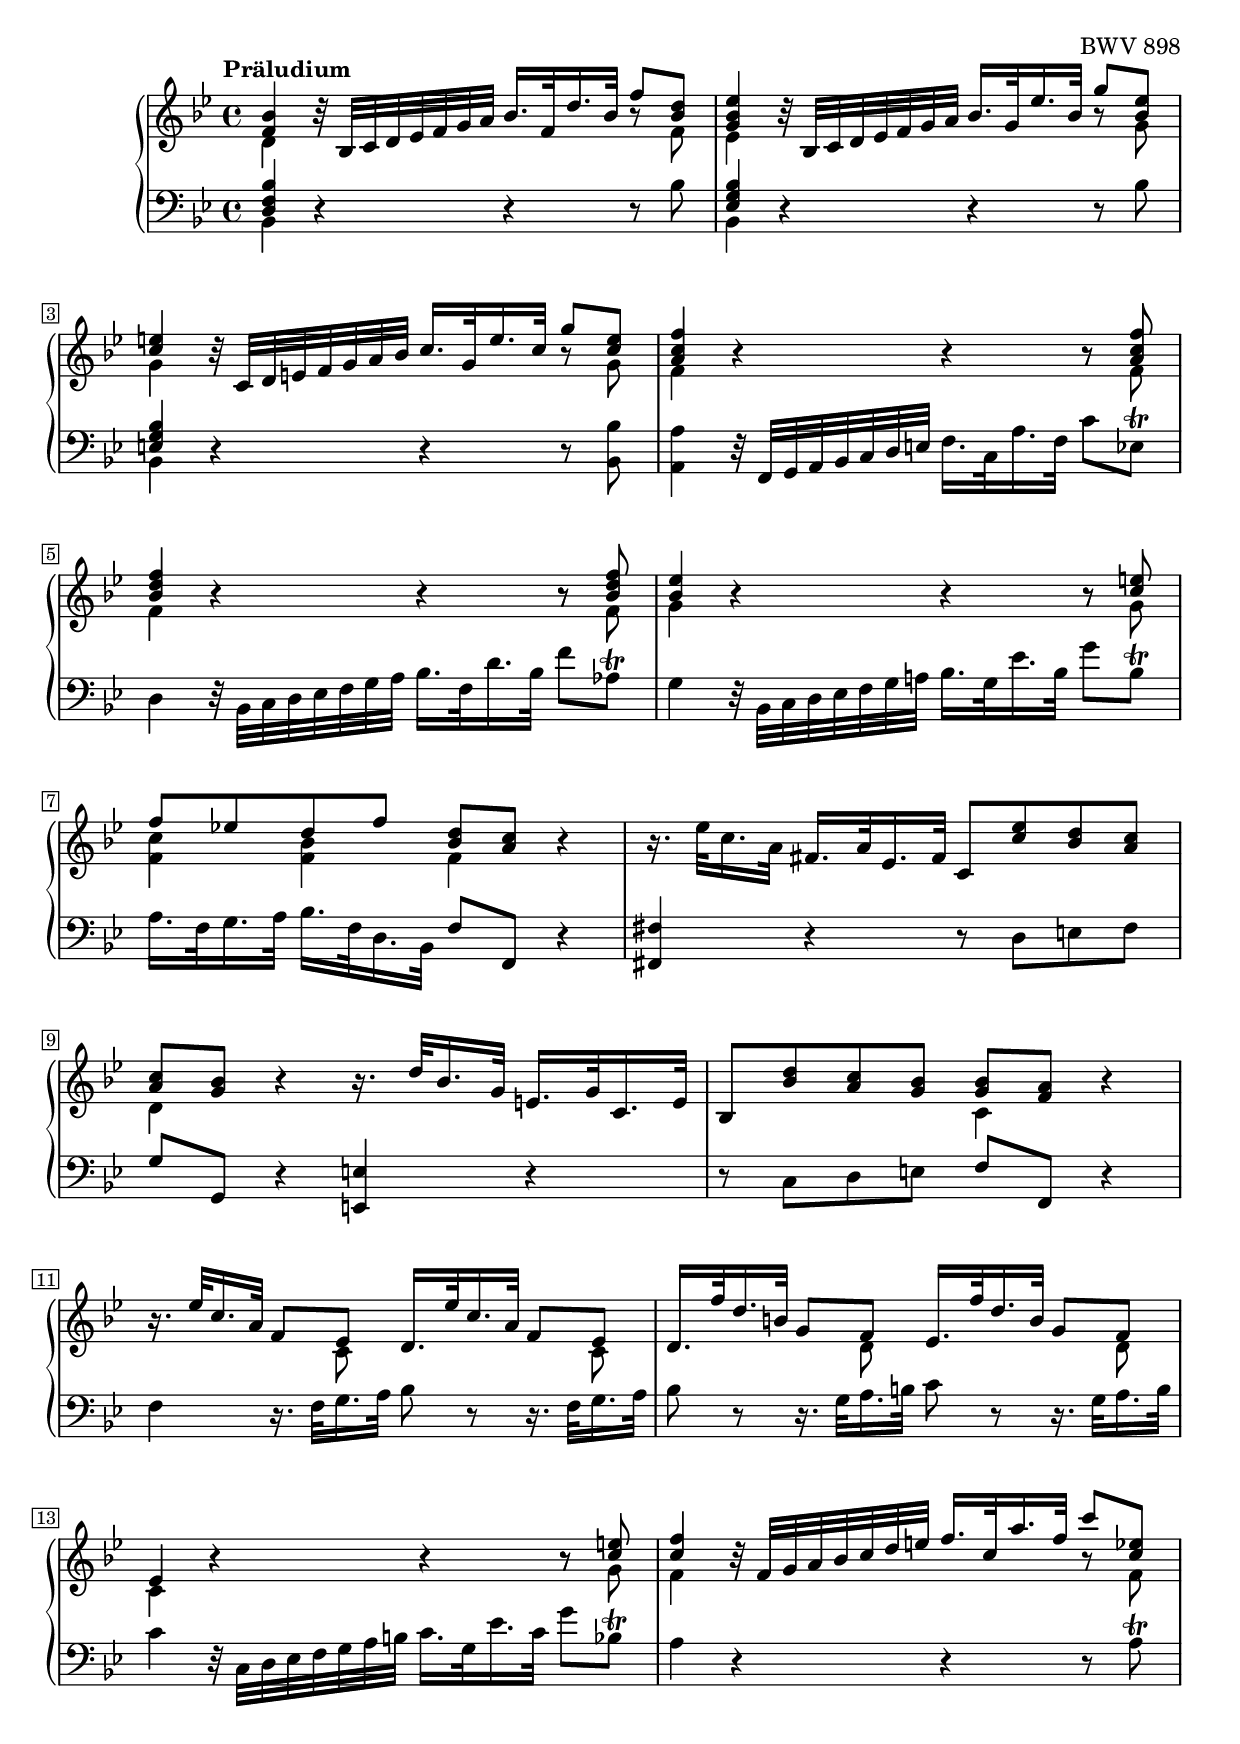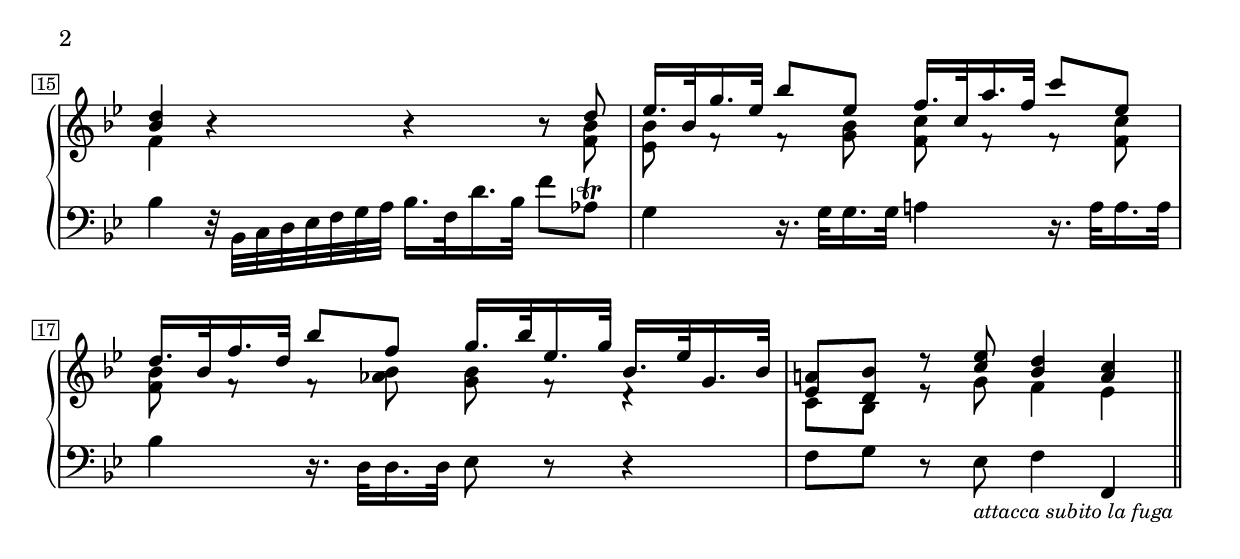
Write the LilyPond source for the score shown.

Global = {
  \key bes \major
  \time 4/4
  \include "../global.ly"
}

Soprano = \context Voice = "one" \relative c' {
  \voiceOne
  \stemUp\tieUp
  \override MultiMeasureRest.staff-position = #0
  \override Rest.staff-position = #0
  %1
  | \tempo "Präludium"
    <f bes>4 r32 bes, c d ees f g a bes16. f32 d'16. bes32 f'8 <bes, d>
  | <g bes ees>4 r32 bes, c d ees f g a bes16. g32 ees'16. bes32 g'8 <bes, ees>
  | <c e>4 r32 c, d e f g a bes c16. g32 e'16. c32 g'8 <c, e>
  | <a c f>4 r r r8 <a c f>
  %5
  | <bes d f>4 r r r8 <bes d f>
  | <bes ees>4 r r r8 <c e>
  | f ees d f <bes, d> <a c> r4
  | \stemNeutral
    r16. ees'32 c16. a32 fis16. a32 ees16. fis32 c8 <c' ees> <bes d> <a c>
  | \stemUp
    <a c> <g bes> r4 r16. d'32 bes16. g32 e16. g32 c,16. e32
  %10
  | bes8 <bes' d> <a c> <g bes> q <f a> r4
  | r16. ees'32 c16. a32 f8 ees d16. ees'32 c16. a32 f8 ees
  | d16. f'32 d16. b32 g8 f ees16. f'32 d16. b32 g8 f
  | ees4 r r r8 <c' e>
  | <c f>4 r32 f, g a bes c d e f16. c32 a'16. f32 c'8 <c, ees>
  %15
  | <bes d>4 r r r8 d
  | ees16. bes32 g'16. ees32 bes'8 ees, f16. c32 a'16. f32 c'8 ees,
  | d16. bes32 f'16. d32 bes'8 f g16. bes32 ees,16. g32 bes,16. ees32 g,16. bes32
  | <ees, a>8 <d bes'> d'\rest <c ees> <bes d>4 <a c>
    \bar "||"
}

Alto = \context Voice = "two" \relative c' {
  \voiceTwo
  \stemDown\tieDown
  \override Rest.staff-position = #0
  %1
  | d4 s2 r8 f
  | ees4 s2 r8 g
  | g4 s2 r8 g
  | f4 s2 r8 f
  %5
  | f4 s2 r8 f
  | g4 s2 r8 g
  | <f c'>4 <f bes> f s
  | s1
  | d4 s2.
  %10
  | s2 c4 s
  | s4. c8 s4. c8
  | s4. d8 s4. d8
  | c4 s2 r8 g'
  | f4 s2 r8 f
  %15
  | f4 s2 r8 <f bes>
  | <ees bes'> f\rest f\rest <g bes> <f c'> f\rest f\rest <f c'>
  | <f bes> f\rest f\rest <aes bes> <g bes> f\rest d4\rest
  | c8 bes e\rest g f4 ees
}

Tenor = \context Voice = "three" \relative c {
  \voiceThree
  \stemUp\tieUp
  \override Rest.staff-position = #0
  %1
  | <d f bes>4 s2.
  | <ees g bes>4 s2.
  | <e g bes>4 s2.
}

Bass = \context Voice = "four" \relative c {
  \voiceFour
  \stemDown\tieDown
  \override MultiMeasureRest.staff-position = #0
  \override Rest.staff-position = #0
  %1
  | bes4 r4 r r8 bes'
  | bes,4 r4 r r8 bes'
  | bes,4 r4 r r8 <bes bes'>
  | \stemNeutral
    <a a'>4 r32 f g a bes c d e f16. c32 a'16. f32 c'8 ees,^\trill
  %5
  | d4 r32 bes c d ees f g a bes16. f32 d'16. bes32 f'8 aes,^\trill
  | g4 r32 bes, c d ees f g a bes16. g32 ees'16. bes32 g'8 bes,^\trill
  | a16. f32 g16. a32 bes16. f32 d16. bes32 f'8 f, r4
  | <fis fis'> r r8 d' e fis
  | g g, r4 <e e'> r
  %10
  | r8 c' d e f f, r4
  | f' r16. f32 g16. a32 bes8 r r16. f32 g16. a32
  | bes8 r r16. g32 a16. b32 c8 r r16. g32 a16. b32
  | c4 r32 c, d ees f g a b c16. g32 ees'16. c32 g'8 bes,^\trill
  | a4 r r r8 a^\trill
  %15
  | bes4 r32 bes, c d ees f g a bes16. f32 d'16. bes32 f'8 aes,^\trill
  | g4 r16. g32 g16. g32 a4 r16. a32 a16. a32
  | bes4 r16. d,32 d16. d32 ees8 r r4
  | f8 g r ees_\markup {
      "attacca subito la fuga"
    }
     f4 f,
    \bar "||"
}

\score {
  \new PianoStaff
  <<
    \accidentalStyle Score.piano
    \context Staff = "upper" <<
      \set Staff.midiInstrument = #"acoustic grand"
      \Global
      \clef treble
      \Soprano
      \Alto
    >>
    \context Staff = "lower" <<
      \set Staff.midiInstrument = #"acoustic grand"
      \Global
      \clef bass
      \Tenor
      \Bass
    >>
  >>
  \header {
    composer = ##f % "Johann Sebastian Bach"
    opus = "BWV 898"
    title = \markup { "Präludium und Fuge über den Namen BACH" }
    subtitle = ##f
  }
  \layout {
    \context {
      \PianoStaff
      \override Parentheses.font-size = #-2
      \override TextScript.font-shape = #'italic
      \override TextScript.font-size = #-1
    }
  }
  \midi {
    \tempo 4 = 80
  }
}
